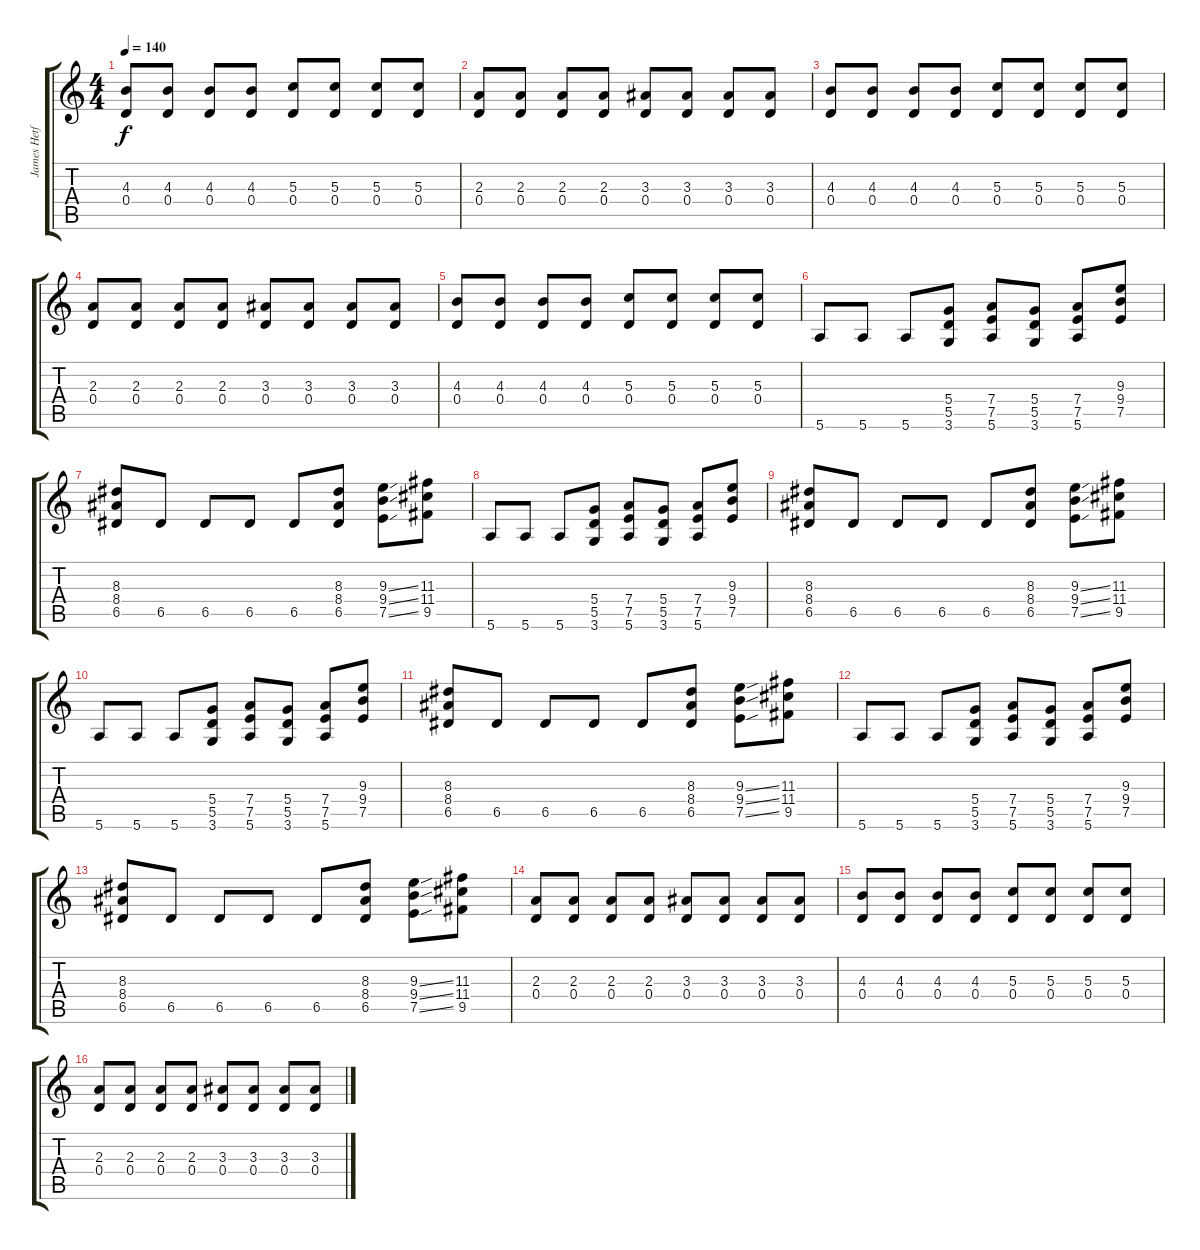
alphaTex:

\track ("James Hetfield (Guitar dist)" "James Hetf") {instrument distortionguitar}
\staff {score tabs}
\tuning (E4 B3 G3 D3 A2 E2) {hide}
\ts (4 4)
\tempo 140
\clef g2
\ks c
(4.3 0.4).8{dy f} (4.3 0.4).8 (4.3 0.4).8 (4.3 0.4).8 (5.3 0.4).8 (5.3 0.4).8 (5.3 0.4).8 (5.3 0.4).8 |
(2.3 0.4).8 (2.3 0.4).8 (2.3 0.4).8 (2.3 0.4).8 (3.3 0.4).8 (3.3 0.4).8 (3.3 0.4).8 (3.3 0.4).8 |
(4.3 0.4).8 (4.3 0.4).8 (4.3 0.4).8 (4.3 0.4).8 (5.3 0.4).8 (5.3 0.4).8 (5.3 0.4).8 (5.3 0.4).8 |
(2.3 0.4).8 (2.3 0.4).8 (2.3 0.4).8 (2.3 0.4).8 (3.3 0.4).8 (3.3 0.4).8 (3.3 0.4).8 (3.3 0.4).8 |
(4.3 0.4).8 (4.3 0.4).8 (4.3 0.4).8 (4.3 0.4).8 (5.3 0.4).8 (5.3 0.4).8 (5.3 0.4).8 (5.3 0.4).8 |
5.6.8 5.6.8 5.6.8 (5.4 5.5 3.6).8 (7.4 7.5 5.6).8 (5.4 5.5 3.6).8 (7.4 7.5 5.6).8 (9.3 9.4 7.5).8 |
(8.3 8.4 6.5).8 6.5.8 6.5.8 6.5.8 6.5.8 (8.3 8.4 6.5).8 (9.3{ss} 9.4{ss} 7.5{ss}).8 (11.3 11.4 9.5).8 |
5.6.8 5.6.8 5.6.8 (5.4 5.5 3.6).8 (7.4 7.5 5.6).8 (5.4 5.5 3.6).8 (7.4 7.5 5.6).8 (9.3 9.4 7.5).8 |
(8.3 8.4 6.5).8 6.5.8 6.5.8 6.5.8 6.5.8 (8.3 8.4 6.5).8 (9.3{ss} 9.4{ss} 7.5{ss}).8 (11.3 11.4 9.5).8 |
5.6.8 5.6.8 5.6.8 (5.4 5.5 3.6).8 (7.4 7.5 5.6).8 (5.4 5.5 3.6).8 (7.4 7.5 5.6).8 (9.3 9.4 7.5).8 |
(8.3 8.4 6.5).8 6.5.8 6.5.8 6.5.8 6.5.8 (8.3 8.4 6.5).8 (9.3{ss} 9.4{ss} 7.5{ss}).8 (11.3 11.4 9.5).8 |
5.6.8 5.6.8 5.6.8 (5.4 5.5 3.6).8 (7.4 7.5 5.6).8 (5.4 5.5 3.6).8 (7.4 7.5 5.6).8 (9.3 9.4 7.5).8 |
(8.3 8.4 6.5).8 6.5.8 6.5.8 6.5.8 6.5.8 (8.3 8.4 6.5).8 (9.3{ss} 9.4{ss} 7.5{ss}).8 (11.3 11.4 9.5).8 |
(2.3 0.4).8 (2.3 0.4).8 (2.3 0.4).8 (2.3 0.4).8 (3.3 0.4).8 (3.3 0.4).8 (3.3 0.4).8 (3.3 0.4).8 |
(4.3 0.4).8 (4.3 0.4).8 (4.3 0.4).8 (4.3 0.4).8 (5.3 0.4).8 (5.3 0.4).8 (5.3 0.4).8 (5.3 0.4).8 |
(2.3 0.4).8 (2.3 0.4).8 (2.3 0.4).8 (2.3 0.4).8 (3.3 0.4).8 (3.3 0.4).8 (3.3 0.4).8 (3.3 0.4).8
